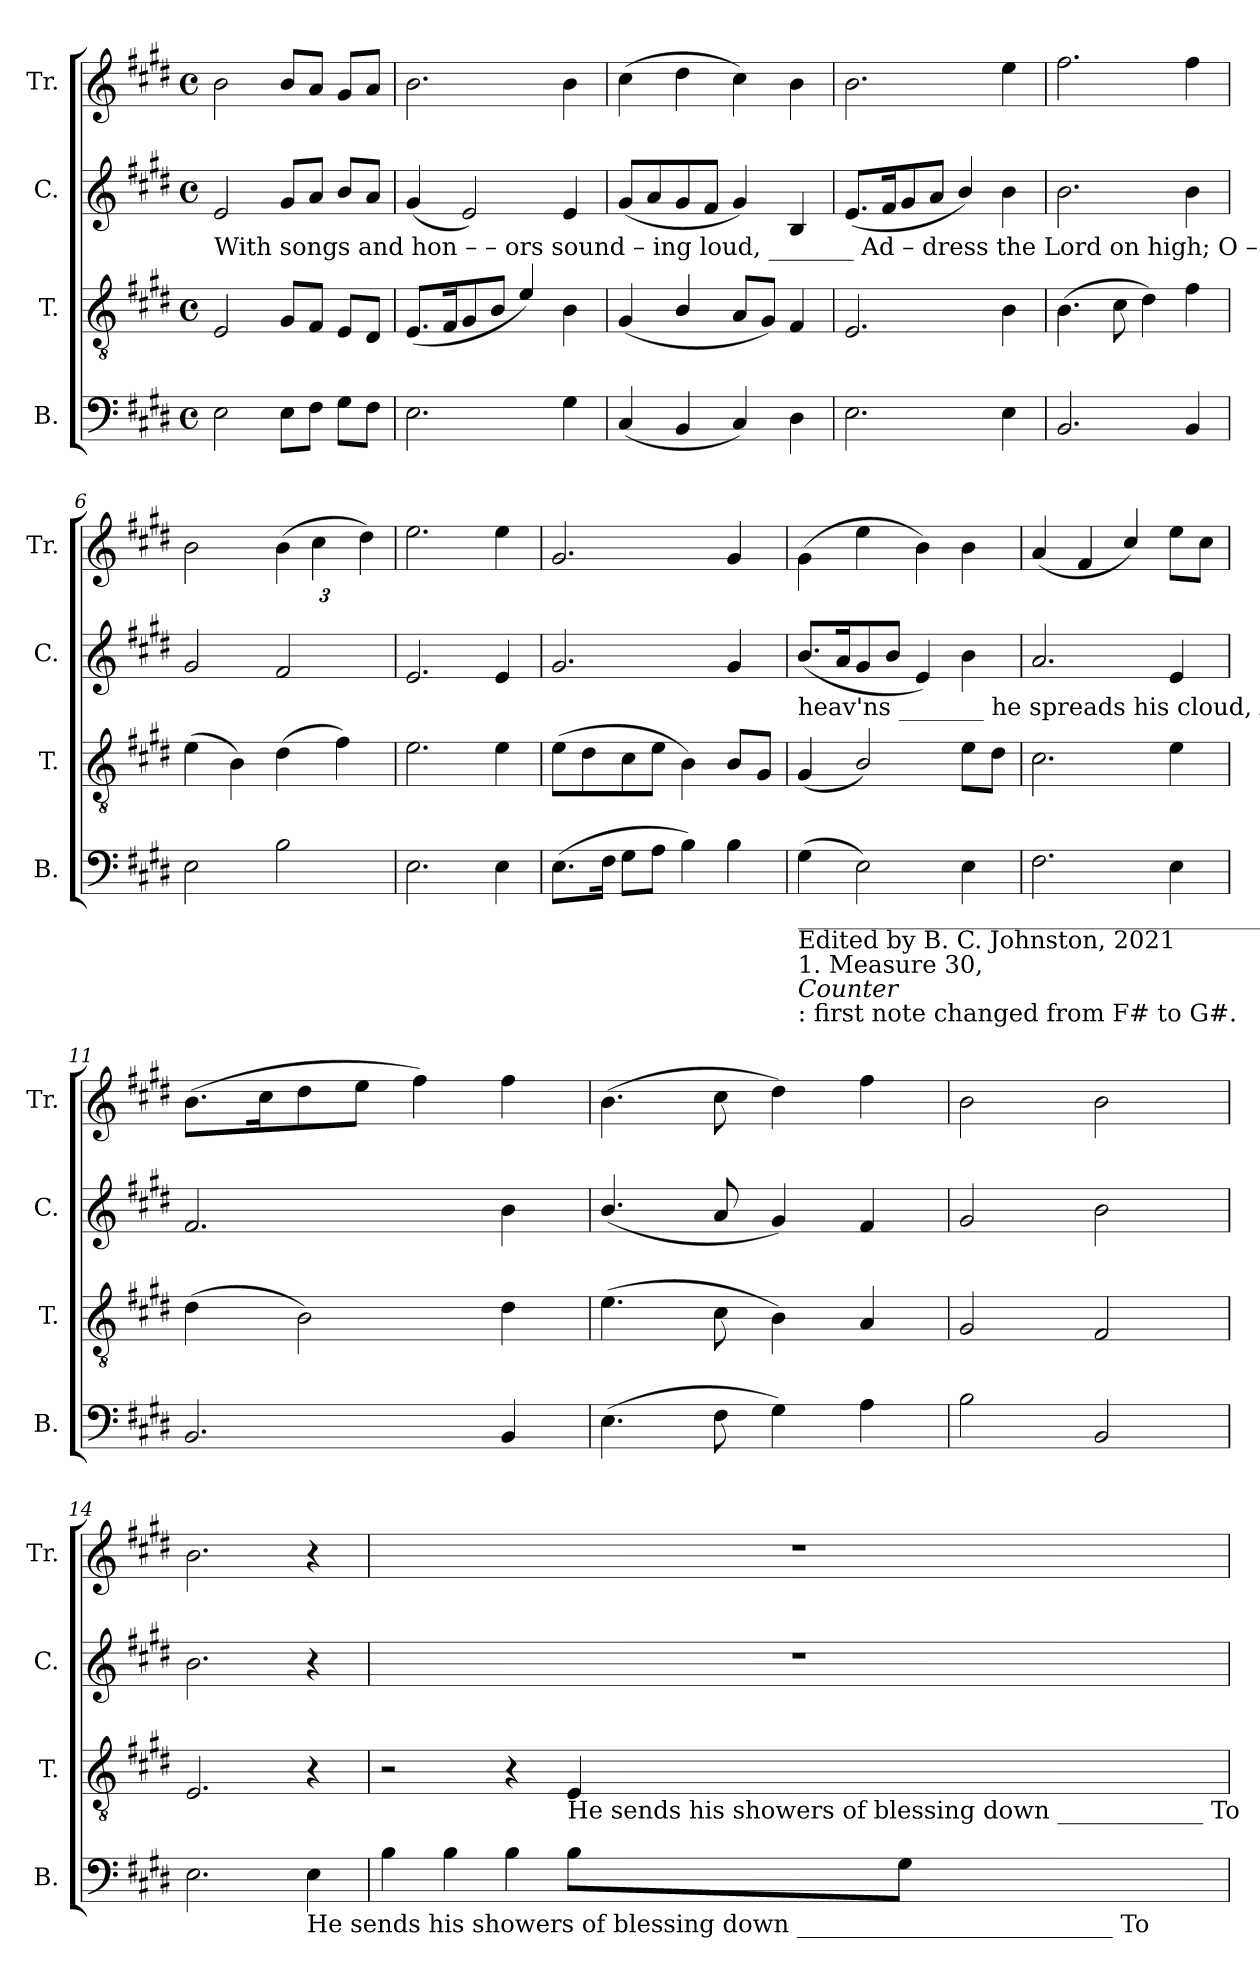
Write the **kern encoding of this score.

**kern	**kern	**kern	**kern
*part4	*part3	*part2	*part1
*staff4	*staff3	*staff2	*staff1
*I"B.	*I"T.	*I"C.	*I"Tr.
*I'B.	*I'T.	*I'C.	*I'Tr.
*clefF4	*clefGv2	*clefG2	*clefG2
*k[f#c#g#d#]	*k[f#c#g#d#]	*k[f#c#g#d#]	*k[f#c#g#d#]
*M4/4	*M4/4	*M4/4	*M4/4
*met(c)	*met(c)	*met(c)	*met(c)
*MM110	*MM110	*MM110	*MM110
=1	=1	=1	=1
!	!LO:TX:a:t=With  songs  and    hon       –        –       ors    sound         –          ing       loud, _______   Ad  –  dress           the    Lord      on                high;    O  –  ver                         the	!	!
2E!\	2E!/	2e!/	2b!\
8E!\L	8G#!/L	8g#!/L	8b!/L
8F#!\J	8F#!/J	8a!/J	8a!/J
8G#!\L	8E!/L	8b!/L	8g#!/L
8F#!\J	8D#!/J	8a!/J	8a!/J
=2	=2	=2	=2
2.E!\	(<8.E!/L	(<4g#!/	2.b!\
.	16F#!/K	.	.
.	8G#!/	2e!/)	.
.	8B!/J	.	.
.	4e!/)	.	.
4G#!\	4B!\	4e!/	4b!\
=3	=3	=3	=3
(<4C#!/	(<4G#!/	(<8g#!/L	(>4cc#!\
.	.	8a!/	.
4BB!/	4B!/	8g#!/	4dd#!\
.	.	8f#!/J	.
4C#!/)	8A!/L	4g#!/)	4cc#!\)
.	8G#!/J)	.	.
4D#!\	4F#!/	4B!/	4b!\
=4	=4	=4	=4
2.E!\	2.E!/	(<8.e!/L	2.b!\
.	.	16f#!/K	.
.	.	8g#!/	.
.	.	8a!/J	.
.	.	4b!/)	.
4E!\	4B!\	4b!\	4ee!\
=5	=5	=5	=5
2.BB!/	(>4.B!\	2.b!\	2.ff#!\
.	8c#!\	.	.
.	4d#!\)	.	.
4BB!/	4f#!\	4b!\	4ff#!\
=6	=6	=6	=6
2E!\	(>4e!\	2g#!/	2b!\
.	4B!\)	.	.
*	*	*	*Xbrackettup
2B!\	(>4d#!\	2f#!/	(>6b!\
.	.	.	6cc#!\
.	4f#!\)	.	.
.	.	.	6dd#!\)
=7	=7	=7	=7
2.E!\	2.e!\	2.e!/	2.ee!\
4E!\	4e!\	4e!/	4ee!\
=8	=8	=8	=8
(>8.E!\L	(>8e!\L	2.g#!/	2.g#!/
.	8d#!\	.	.
16F#!\Jk	.	.	.
8G#!\L	8c#!\	.	.
8A!\J	8e!\J	.	.
4B!\)	4B!\)	.	.
4B!\	8B!/L	4g#!/	4g#!/
.	8G#!/J	.	.
!!LO:LB:g=z
=9	=9	=9	=9
!	!	!LO:TX:b:t=heav'ns _______   he        spreads      his       cloud,                 And   wa      –     ters   veil   the  sky.                                                                                  He sends his showers of	!
!LO:TX:b:t=_____________________________________________________	!	!	!
!LO:TX:b:t=Edited by B. C. Johnston, 2021	!	!	!
!LO:TX:b:t=1. Measure 30,	!	!	!
!LO:TX:b:i:t=Counter	!	!	!
!LO:TX:b:t=&colon; first note changed from F# to G#.	!	!	!
(>4G#!\	(<4G#!/	(<8.b!/L	(>4g#!\
.	.	16a!/K	.
2E!\)	2B!/)	8g#!/	4ee!\
.	.	8b!/J	.
.	.	4e!/)	4b!\)
4E!\	8e!\L	4b!\	4b!\
.	8d#!\J	.	.
=10	=10	=10	=10
2.F#!\	2.c#!\	2.a!/	(<4a!/
.	.	.	4f#!/
.	.	.	4cc#!/)
4E!\	4e!\	4e!/	8ee!\L
.	.	.	8cc#!\J
=11	=11	=11	=11
2.BB!/	(>4d#!\	2.f#!/	(>8.b!\L
.	.	.	16cc#!\K
.	2B!\)	.	8dd#!\
.	.	.	8ee!\J
.	.	.	4ff#!\)
4BB!/	4d#!\	4b!\	4ff#!\
=12	=12	=12	=12
(>4.E!\	(>4.e!\	(<4.b!/	(>4.b!\
8F#!\	8c#!\	8a!/	8cc#!\
4G#!\)	4B!\)	4g#!/)	4dd#!\)
4A!\	4A!/	4f#!/	4ff#!\
=13	=13	=13	=13
2B!\	2G#!/	2g#!/	2b!\
2BB!/	2F#!/	2b!\	2b!\
=14	=14	=14	=14
2.E!\	2.E!/	2.b!\	2.b!\
!LO:TX:b:t=He sends his showers of blessing down __________________________  To	!	!	!
4E!\	4r	4r	4r
=15	=15	=15	=15
4B!\	2r	1r	1r
4B!\	.	.	.
4B!\	4r	.	.
!	!LO:TX:b:t=He sends his showers of blessing down ____________    To	!	!
8B!\L	4E!/	.	.
8G#!\J	.	.	.
=	=	=	=
*-	*-	*-	*-
